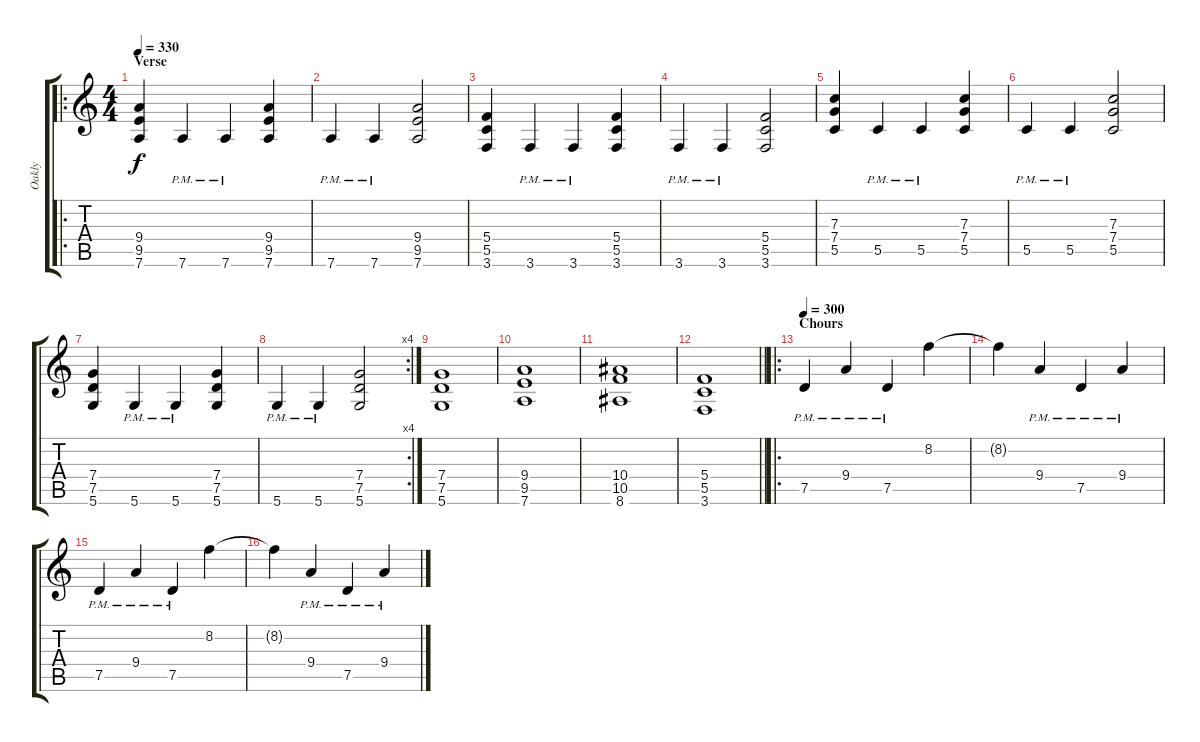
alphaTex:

\track ("Oakly" "Oakly") {instrument distortionguitar}
\staff {score tabs}
\tuning (D4 A3 F3 C3 G2 D2) {hide}
\ro
\ts (4 4)
\section ("" "Verse")
\tempo 330
\clef g2
\ks c
(9.4 9.5 7.6).4{dy f} 7.6{pm}.4 7.6{pm}.4 (9.4 9.5 7.6).4 |
7.6{pm}.4 7.6{pm}.4 (9.4 9.5 7.6).2 |
(5.4 5.5 3.6).4 3.6{pm}.4 3.6{pm}.4 (5.4 5.5 3.6).4 |
3.6{pm}.4 3.6{pm}.4 (5.4 5.5 3.6).2 |
(7.3 7.4 5.5).4 5.5{pm}.4 5.5{pm}.4 (7.3 7.4 5.5).4 |
5.5{pm}.4 5.5{pm}.4 (7.3 7.4 5.5).2 |
(7.4 7.5 5.6).4 5.6{pm}.4 5.6{pm}.4 (7.4 7.5 5.6).4 |
\rc 4
5.6{pm}.4 5.6{pm}.4 (7.4 7.5 5.6).2 |
(7.4 7.5 5.6).1 |
(9.4 9.5 7.6).1 |
(10.4 10.5 8.6).1 |
\barLineRight lightlight
(5.4 5.5 3.6).1 |
\ro
\section ("" "Chours")
\tempo 300
7.5{pm}.4{instrument distortionguitar} 9.4{pm}.4 7.5{pm}.4 8.2.4 |
8.2{t}.4 9.4{pm}.4 7.5{pm}.4 9.4{pm}.4 |
7.5{pm}.4 9.4{pm}.4 7.5{pm}.4 8.2.4 |
8.2{t}.4 9.4{pm}.4 7.5{pm}.4 9.4{pm}.4
